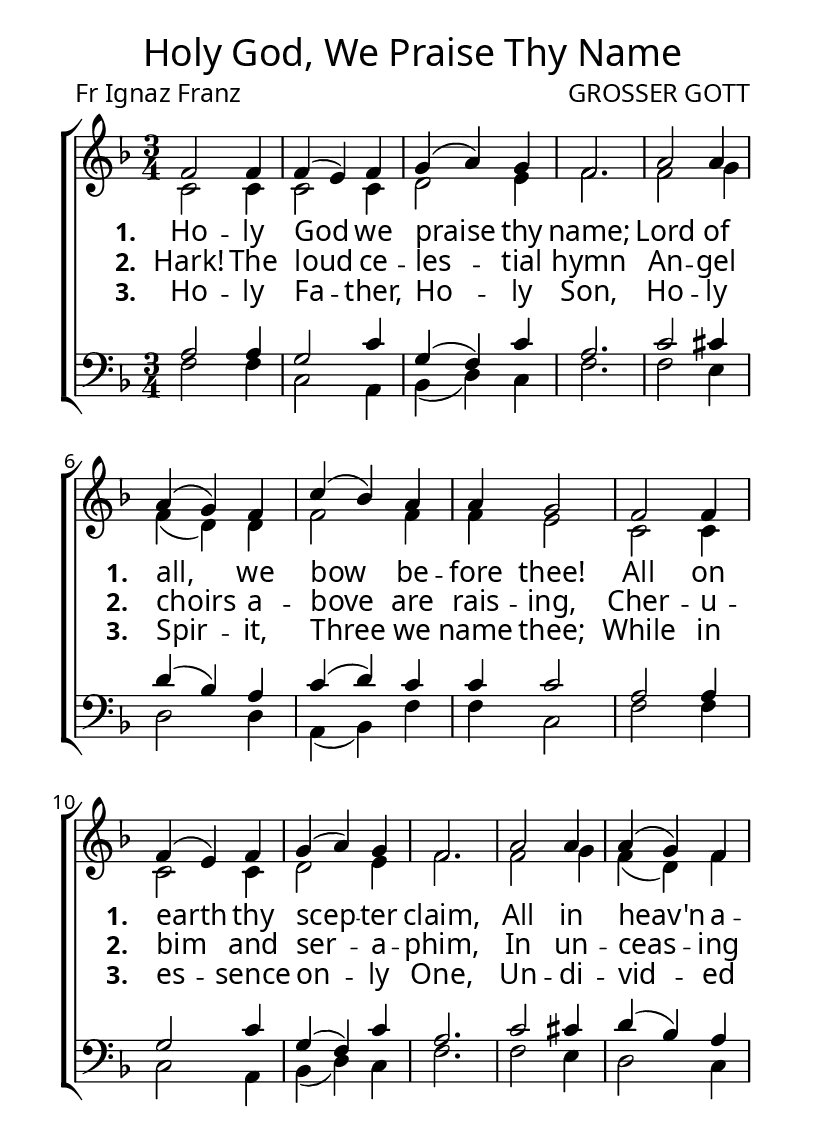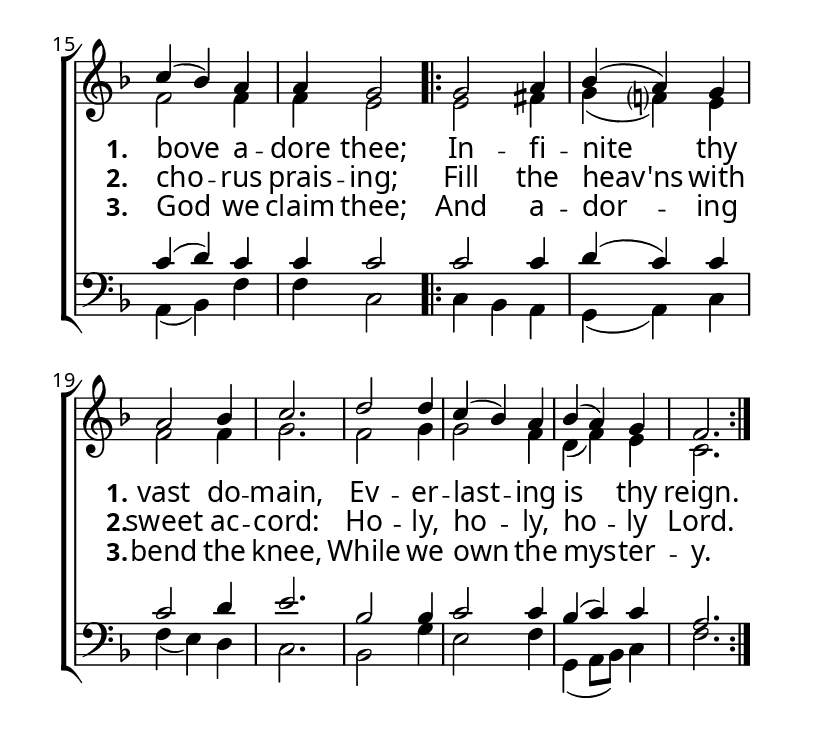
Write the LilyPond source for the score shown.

\version "2.14.2"
%\include "../util.ly"
\include "inc-header.ly"
\header {
  title = \markup{\override #'(font-name . "Garamond Premr Pro"){ \abs-fontsize #18 "Holy God, We Praise Thy Name"}}
  composer = \markup"GROSSER GOTT"
  poet = \markup "Fr Ignaz Franz"
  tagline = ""
}
% \paper {
%   inner-margin = 0.25\in
%   outer-margin = 0.25\in
% }
% #(set-global-staff-size 18) \paper{ #(define fonts (make-pango-font-tree "Garamond Premr Pro" "Garamond Premr Pro" "Garamond Premr Pro" (/ 18 20))) }
global = {
  \key f \major
  \time 3/4
  %\dynamicUp
  %\set crescendoSpanner = #'dashed-line
  %\set midiInstrument = "recorder"
  \autoBeamOff
  \override DynamicTextSpanner #'style = #'none
}

sopMusic = \relative c' {
  f2 f4 | f( e) f | g( a) g | f2. |
  a2 a4 | a( g) f | c'( bes) a | a g2 |
  f2 f4 | f( e) f | g( a) g | f2. |
  a2 a4 | a( g) f | c'( bes) a | a g2 |
  \repeat volta 2 {
    g2 a4 | bes( a) g | a2 bes4 | c2. |
    d2 d4 | c( bes) a | bes( a) g | f2.
  }
  %\bar "|."
}
sopWords = \lyricmode {
  \set stanza = "1. " \set shortVocalName = "1. "
  Ho -- ly God we praise thy name;
  Lord of all, we bow be -- fore thee!
  All on earth thy scep -- ter claim,
  All in heav'n a -- bove a -- dore thee;
  In -- fi -- nite thy vast do -- main,
  Ev -- er -- last -- ing is thy reign.
}

sopWordsII = \lyricmode {
  \set stanza = "2. " \set shortVocalName = "2. "
  Hark! The loud ce -- les -- tial hymn
  An -- gel choirs a -- bove are rais -- ing,
  Cher -- u -- bim and ser -- a -- phim,
  In un -- ceas -- ing cho -- rus prais -- ing;
  Fill the heav'ns with sweet ac -- cord:
  Ho -- ly, ho -- ly, ho -- ly Lord.
}

sopWordsIII = \lyricmode {
  \set stanza = "3. " \set shortVocalName = "3. "
  Ho -- ly Fa -- ther, Ho -- ly Son,
  Ho -- ly Spir -- it, Three we name thee;
  While in es -- sence on -- ly One,
  Un -- di -- vid -- ed God we claim thee;
  And a -- dor -- ing bend the knee,
  While we own the mys -- ter -- y.
}

altoMusic = \relative c' {
  c2 c4 | c2 c4 | d2 e4 | f2. |
  f2 g4 | f( d) d | f2 f4 | f4 e2 |
  c2 c4 | c2 c4 | d2 e4 | f2. |
  f2 g4 | f( d) f | f2 f4 | f4 e2 |
  \repeat volta 2 {
    e2 fis4 | g( f?) e | f2 f4 | g2. |
    f2 g4 | g2 f4 | d( f) e | c2.
  }
}
tenorMusic = \relative c' {
  a2 a4 | g2 c4 | g( f) c' | a2. |
  c2 cis4 | d( bes) a | c( d) c | c c2 |
  a2 a4 | g2 c4 | g( f) c' | a2. |
  c2 cis4 | d( bes) a | c( d) c | c c2 |
  \repeat volta 2 {
    c c4 | d( c) c | c2 d4 | e2. |
    bes2 bes4 | c2 c4 | bes( c) c | a2.
  }
}

bassMusic = \relative c {
  f2 f4 | c2 a4 | bes( d) c | f2. |
  f2 e4 | d2 d4 | a( bes) f' | f c2 |
  f2 f4 | c2 a4 | bes( d) c | f2. |
  f2 e4 | d2 c4 | a( bes) f' | f c2 |
  \repeat volta 2 {
    c4 bes a | g( a) c | f( e) d | c2. |
    bes2 g'4 | e2 f4 | g,( a8[ bes]) c4 | f2.
  }
}
\score {
<<
   \new ChoirStaff <<
    \new Staff = women <<
      \new Voice = "sopranos" { \voiceOne << \global \sopMusic >> }
      \new Voice = "altos" { \voiceTwo << \global \altoMusic >> }
    >>
    \new Lyrics = "altos"  \lyricsto "sopranos" \sopWords
    \new Lyrics = "altosII"  \lyricsto "sopranos" \sopWordsII
    \new Lyrics = "altosII"  \lyricsto "sopranos" \sopWordsIII
   \new Staff = men <<
      \clef bass
      \new Voice = "tenors" { \voiceOne << \global \tenorMusic >> }
      \new Voice = "basses" { \voiceTwo << \global \bassMusic >> }
    >>
  >>
%    \new PianoStaff << \new Staff { \new Voice { \pianoRH } } \new Staff { \clef "bass" \pianoLH } >>
  >>
  \midi {
    \tempo 4 = 90
    \set Staff.midiInstrument = "flute"
  
    \context {
      \Voice
      \remove "Dynamic_performer"
    }
  }
  \layout {
    \context {
      \Lyrics
      % \override LyricText #'font-size = #1.3
      % \override VerticalAxisGroup #'staff-affinity = #0
      % \override LyricText #'X-offset = #center-on-word
    }
    \context {
      \Score
      % \override SpacingSpanner #'base-shortest-duration = #(ly:make-moment 1 8)
      % \override SpacingSpanner #'common-shortest-duration = #(ly:make-moment 1 4)
    }
    \context {
      % Remove all empty staves
      \Staff \RemoveEmptyStaves \override VerticalAxisGroup #'remove-first = ##t
      
      \override VerticalAxisGroup #'staff-staff-spacing =
      #'((basic-distance . 0)
         (minimum-distance . 0)
         (padding . -1)
         (stretchability . 2))
    }
  }
}
